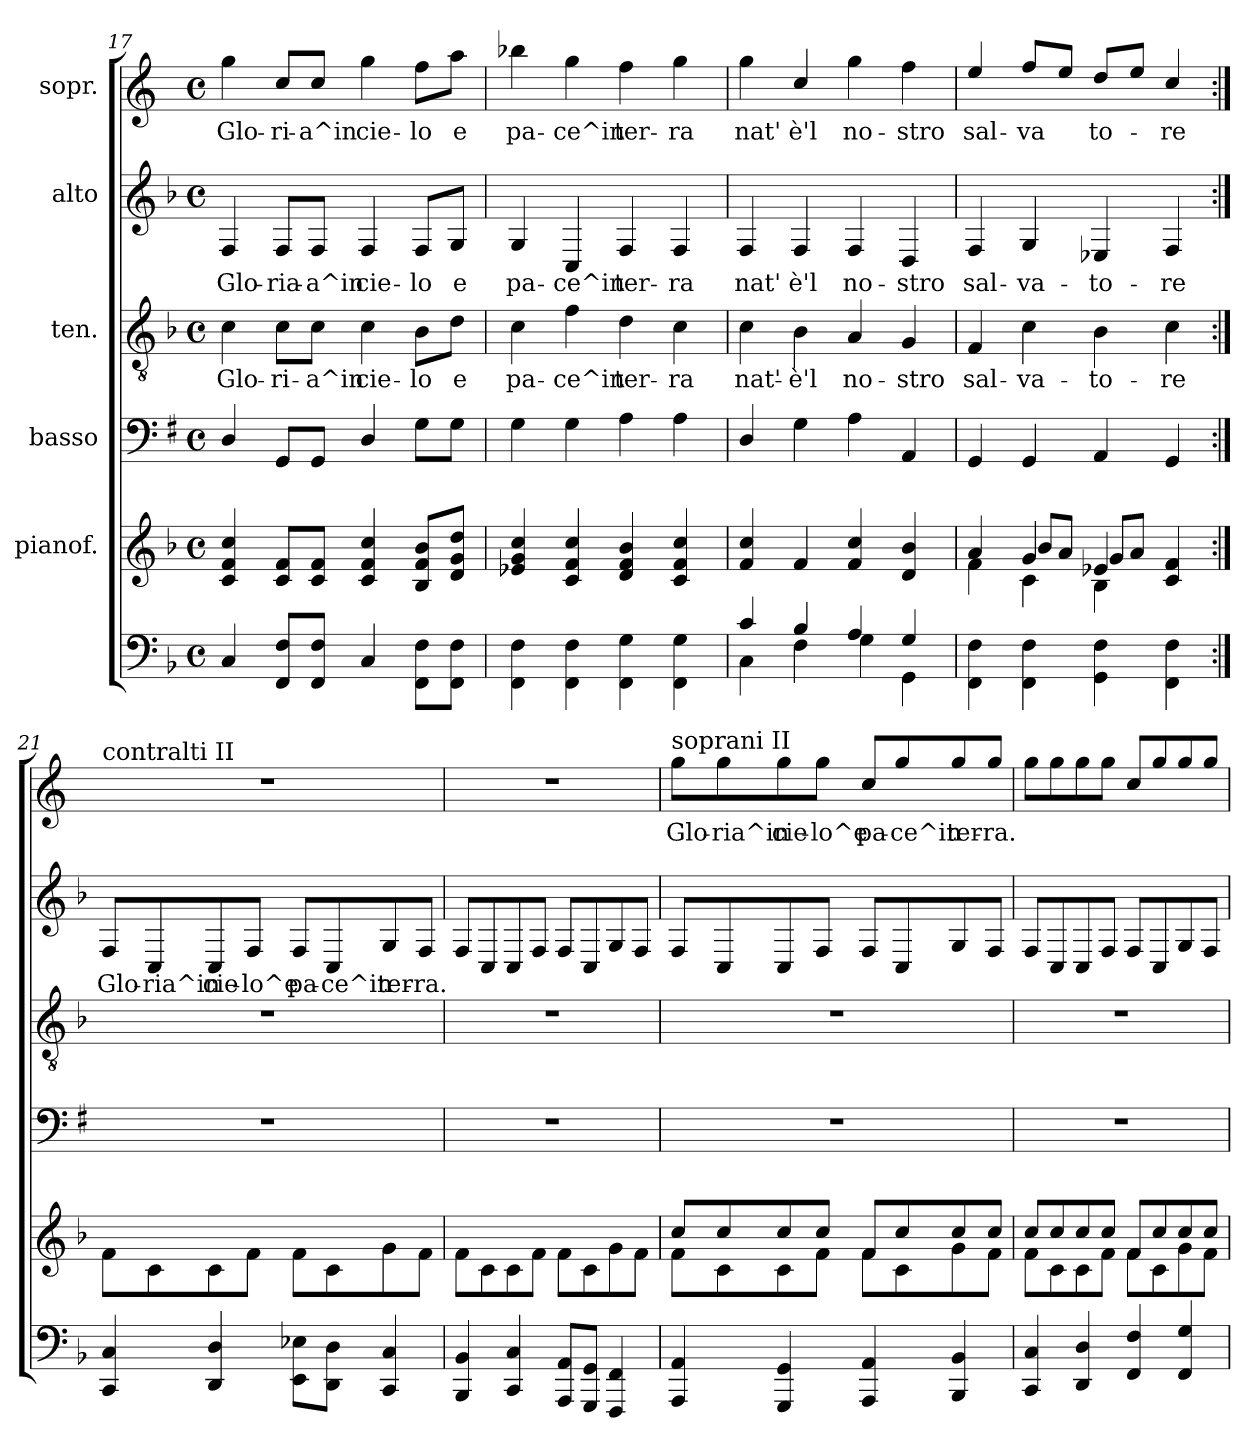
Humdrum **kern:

**kern	**kern	**kern	**kern	**text	**kern	**text	**kern	**text
*part6	*part5	*part4	*part3	*part3	*part2	*part2	*part1	*part1
*staff6	*staff5	*staff4	*staff3	*staff3	*staff2	*staff2	*staff1	*staff1
*	*I"pianof.	*I"basso	*I"ten.	*	*I"alto	*	*I"sopr.	*
*clefF4	*clefG2	*clefF4	*clefGv2	*	*clefG2	*	*clefG2	*
*	*	*ITrd1c2	*	*	*ITrd-7c-12	*	*ITrd4c7	*
*k[b-]	*k[b-]	*k[b-]	*k[b-]	*	*k[b-]	*	*k[b-]	*
*F:	*F:	*F:	*F:	*	*F:	*	*F:	*
*M4/4	*M4/4	*M4/4	*M4/4	*	*M4/4	*	*M4/4	*
*met(c)	*met(c)	*met(c)	*met(c)	*	*met(c)	*	*met(c)	*
=17	=17	=17	=17	=17	=17	=17	=17	=17
!	!	!	!	!LO:LY:b	!	!LO:LY:b	!	!LO:LY:b
4C/	4c/ 4f/ 4cc/	4C/	4c\	Glo-	4f/	Glo-	4cc\	Glo-
!	!	!	!	!LO:LY:b	!	!LO:LY:b	!	!LO:LY:b
8FF/ 8F/L	8c/ 8f/L	8FF/L	8c\L	-ri-	8f/L	-ria-	8f/L	-ri-
!	!	!	!	!LO:LY:b	!	!LO:LY:b	!	!LO:LY:b
8FF/ 8F/J	8c/ 8f/J	8FF/J	8c\J	-a^in	8f/J	-a^in	8f/J	-a^in
!	!	!	!	!LO:LY:b	!	!LO:LY:b	!	!LO:LY:b
4C/	4c/ 4f/ 4cc/	4C/	4c\	cie-	4f/	cie-	4cc\	cie-
!	!	!	!	!LO:LY:b	!	!LO:LY:b	!	!LO:LY:b
8FF\ 8F\L	8B-/ 8f/ 8b-/L	8F\L	8B-\L	-lo	8f/L	-lo	8b-\L	-lo
!	!	!	!	!LO:LY:b	!	!LO:LY:b	!	!LO:LY:b
8FF\ 8F\J	8d/ 8g/ 8dd/J	8F\J	8d\J	e	8g/J	e	8dd\J	e
=18	=18	=18	=18	=18	=18	=18	=18	=18
!	!	!	!	!LO:LY:b	!	!LO:LY:b	!	!LO:LY:b
4FF\ 4F\	4e-X/ 4g/ 4cc/	4F\	4c\	pa-	4g/	pa-	4ee-X\	pa-
!	!	!	!	!LO:LY:b	!	!LO:LY:b	!	!LO:LY:b
4FF\ 4F\	4c/ 4f/ 4cc/	4F\	4f\	-ce^in	4c/	-ce^in	4cc\	-ce^in
!	!	!	!	!LO:LY:b	!	!LO:LY:b	!	!LO:LY:b
4FF\ 4G\	4d/ 4f/ 4b-/	4G\	4d\	ter-	4f/	ter-	4b-\	ter-
!	!	!	!	!LO:LY:b	!	!LO:LY:b	!	!LO:LY:b
4FF\ 4G\	4c/ 4f/ 4cc/	4G\	4c\	-ra	4f/	-ra	4cc\	-ra
!!LO:PB:g=z
=19	=19	=19	=19	=19	=19	=19	=19	=19
*^	*	*	*	*	*	*	*	*
!	!	!	!	!	!LO:LY:b	!	!LO:LY:b	!	!LO:LY:b
4c/	4C\	4f/ 4cc/	4C/	4c\	nat'-	4f/	nat'	4cc\	nat'
!	!	!	!	!	!LO:LY:b	!	!LO:LY:b	!	!LO:LY:b
4B-/	4F\	4f/	4F\	4B-\	-è'l	4f/	è'l	4f/	è'l
!	!	!	!	!	!LO:LY:b	!	!LO:LY:b	!	!LO:LY:b
4A/	4G\	4f/ 4cc/	4G\	4A/	no-	4f/	no-	4cc\	no-
!	!	!	!	!	!LO:LY:b	!	!LO:LY:b	!	!LO:LY:b
4G/	4GG\	4d/ 4b-/	4GG/	4G/	-stro	4d/	-stro	4b-\	-stro
=20	=20	=20	=20	=20	=20	=20	=20	=20	=20
*	*	*^	*	*	*	*	*	*	*
*	*	*	*^	*	*	*	*	*	*	*
!	!	!	!	!	!	!	!LO:LY:b	!	!LO:LY:b	!	!LO:LY:b
*v	*v	*	*	*	*	*	*	*	*	*	*
4FF\ 4F\	4f\	4a/	4ryy	4FF/	4F/	sal-	4f/	sal-	4a/	sal-
!	!	!	!	!	!	!LO:LY:b	!	!LO:LY:b	!	!LO:LY:b
4FF\ 4F\	4g/	8b-/L	4c\	4FF/	4c\	-va-	4g/	-va-	8b-/L	-va
.	.	8a/J	.	.	.	.	.	.	8a/J	.
!	!	!	!	!	!	!LO:LY:b	!	!LO:LY:b	!	!LO:LY:b
4GG\ 4F\	4e-X/	8g/L	4B-\	4GG/	4B-\	-to-	4e-X/	-to-	8g/L	to-
.	.	8a/J	.	.	.	.	.	.	8a/J	.
!	!	!	!	!	!	!LO:LY:b	!	!LO:LY:b	!	!LO:LY:b
4FF\ 4F\	4c/ 4f/	4f/	4ryy	4FF/	4c\	-re	4f/	-re	4f/	-re
=21:|!	=21:|!	=21:|!	=21:|!	=21:|!	=21:|!	=21:|!	=21:|!	=21:|!	=21:|!	=21:|!
!	!	!	!	!	!	!	!	!	!LO:TX:a:t=contralti II	!
!	!	!	!	!	!	!	!	!LO:LY:b	!	!
*	*v	*v	*v	*	*	*	*	*	*	*
4CC/ 4C/	8f\L	1r	1r	.	8f/L	Glo-	1r	.
!	!	!	!	!	!	!LO:LY:b	!	!
.	8c\	.	.	.	8c/	-ria^in	.	.
!	!	!	!	!	!	!LO:LY:b	!	!
4DD/ 4D/	8c\	.	.	.	8c/	cie-	.	.
!	!	!	!	!	!	!LO:LY:b	!	!
.	8f\J	.	.	.	8f/J	-lo^e	.	.
!	!	!	!	!	!	!LO:LY:b	!	!
8EE\ 8E-X\L	8f\L	.	.	.	8f/L	pa-	.	.
!	!	!	!	!	!	!LO:LY:b	!	!
8DD\ 8D\J	8c\	.	.	.	8c/	-ce^in	.	.
!	!	!	!	!	!	!LO:LY:b	!	!
4CC/ 4C/	8g\	.	.	.	8g/	ter-	.	.
!	!	!	!	!	!	!LO:LY:b	!	!
.	8f\J	.	.	.	8f/J	-ra.	.	.
=22	=22	=22	=22	=22	=22	=22	=22	=22
!	!	!	!	!	!	!LO:LY:b	!	!
4BBB-/ 4BB-/	8f\L	1r	1r	.	8f/L	.	1r	.
!	!	!	!	!	!	!LO:LY:b	!	!
.	8c\	.	.	.	8c/	.	.	.
!	!	!	!	!	!	!LO:LY:b	!	!
4CC/ 4C/	8c\	.	.	.	8c/	.	.	.
!	!	!	!	!	!	!LO:LY:b	!	!
.	8f\J	.	.	.	8f/J	.	.	.
!	!	!	!	!	!	!LO:LY:b	!	!
8AAA/ 8AA/L	8f\L	.	.	.	8f/L	.	.	.
!	!	!	!	!	!	!LO:LY:b	!	!
8GGG/ 8GG/J	8c\	.	.	.	8c/	.	.	.
!	!	!	!	!	!	!LO:LY:b	!	!
4FFF/ 4FF/	8g\	.	.	.	8g/	.	.	.
!	!	!	!	!	!	!LO:LY:b	!	!
.	8f\J	.	.	.	8f/J	.	.	.
!!LO:LB:g=z
=23	=23	=23	=23	=23	=23	=23	=23	=23
*	*^	*	*	*	*	*	*	*
!	!	!	!	!	!	!	!	!LO:TX:a:t=soprani II	!
!	!	!	!	!	!	!	!LO:LY:b	!	!LO:LY:b
4AAA/ 4AA/	8f\L	8cc/L	1r	1r	.	8f/L	.	8cc\L	Glo-
!	!	!	!	!	!	!	!LO:LY:b	!	!LO:LY:b
.	8c\	8cc/	.	.	.	8c/	.	8cc\	-ria^in
!	!	!	!	!	!	!	!LO:LY:b	!	!LO:LY:b
4GGG/ 4GG/	8c\	8cc/	.	.	.	8c/	.	8cc\	cie-
!	!	!	!	!	!	!	!LO:LY:b	!	!LO:LY:b
.	8f\J	8cc/J	.	.	.	8f/J	.	8cc\J	-lo^e
!	!	!	!	!	!	!	!LO:LY:b	!	!LO:LY:b
4AAA/ 4AA/	8f\L	8f/L	.	.	.	8f/L	.	8f/L	pa-
!	!	!	!	!	!	!	!LO:LY:b	!	!LO:LY:b
.	8c\	8cc/	.	.	.	8c/	.	8cc/	-ce^in
!	!	!	!	!	!	!	!LO:LY:b	!	!LO:LY:b
4BBB-/ 4BB-/	8g\	8cc/	.	.	.	8g/	.	8cc/	ter-
!	!	!	!	!	!	!	!LO:LY:b	!	!LO:LY:b
.	8f\J	8cc/J	.	.	.	8f/J	.	8cc/J	-ra.
=24	=24	=24	=24	=24	=24	=24	=24	=24	=24
!	!	!	!	!	!	!	!LO:LY:b	!	!LO:LY:b
4CC/ 4C/	8f\L	8cc/L	1r	1r	.	8f/L	.	8cc\L	.
!	!	!	!	!	!	!	!LO:LY:b	!	!LO:LY:b
.	8c\	8cc/	.	.	.	8c/	.	8cc\	.
!	!	!	!	!	!	!	!LO:LY:b	!	!LO:LY:b
4DD/ 4D/	8c\	8cc/	.	.	.	8c/	.	8cc\	.
!	!	!	!	!	!	!	!LO:LY:b	!	!LO:LY:b
.	8f\J	8cc/J	.	.	.	8f/J	.	8cc\J	.
!	!	!	!	!	!	!	!LO:LY:b	!	!LO:LY:b
4FF/ 4F/	8f\L	8f/L	.	.	.	8f/L	.	8f/L	.
!	!	!	!	!	!	!	!LO:LY:b	!	!LO:LY:b
.	8c\	8cc/	.	.	.	8c/	.	8cc/	.
!	!	!	!	!	!	!	!LO:LY:b	!	!LO:LY:b
4FF/ 4G/	8g\	8cc/	.	.	.	8g/	.	8cc/	.
!	!	!	!	!	!	!	!LO:LY:b	!	!LO:LY:b
.	8f\J	8cc/J	.	.	.	8f/J	.	8cc/J	.
*	*v	*v	*	*	*	*	*	*	*
=	=	=	=	=	=	=	=	=
*-	*-	*-	*-	*-	*-	*-	*-	*-
